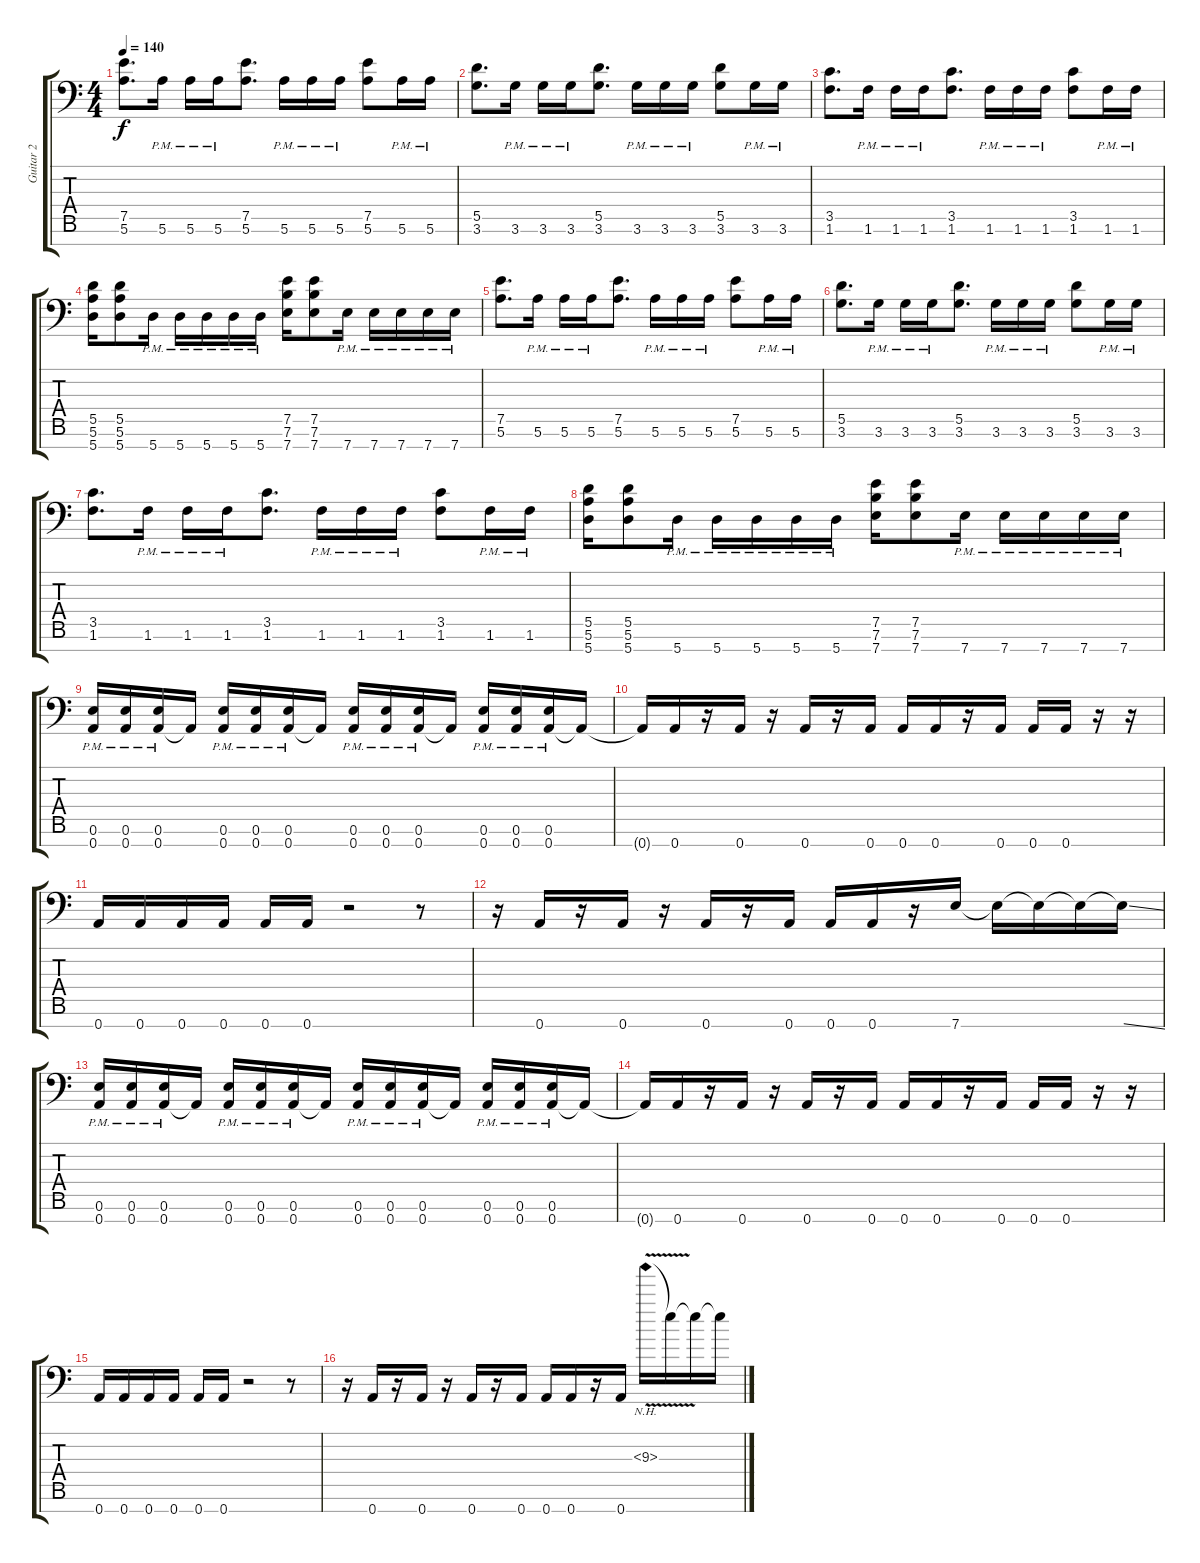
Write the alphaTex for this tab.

\track ("Guitar 2" "Guitar 2") {instrument distortionguitar}
\staff {score tabs}
\tuning (E4 B3 G3 D3 A2 E2 A1) {hide}
\ts (4 4)
\tempo 140
\clef f4
\ks c
(7.5 5.6).8{d dy f} 5.6{pm}.16 5.6{pm}.16 5.6{pm}.16 (7.5 5.6).8{d} 5.6{pm}.16 5.6{pm}.16 5.6{pm}.16 (7.5 5.6).8 5.6{pm}.16 5.6{pm}.16 |
(5.5 3.6).8{d} 3.6{pm}.16 3.6{pm}.16 3.6{pm}.16 (5.5 3.6).8{d} 3.6{pm}.16 3.6{pm}.16 3.6{pm}.16 (5.5 3.6).8 3.6{pm}.16 3.6{pm}.16 |
(3.5 1.6).8{d} 1.6{pm}.16 1.6{pm}.16 1.6{pm}.16 (3.5 1.6).8{d} 1.6{pm}.16 1.6{pm}.16 1.6{pm}.16 (3.5 1.6).8 1.6{pm}.16 1.6{pm}.16 |
(5.5 5.6 5.7).16 (5.5 5.6 5.7).8 5.7{pm}.16 5.7{pm}.16 5.7{pm}.16 5.7{pm}.16 5.7{pm}.16 (7.5 7.6 7.7).16 (7.5 7.6 7.7).8 7.7{pm}.16 7.7{pm}.16 7.7{pm}.16 7.7{pm}.16 7.7{pm}.16 |
(7.5 5.6).8{d} 5.6{pm}.16 5.6{pm}.16 5.6{pm}.16 (7.5 5.6).8{d} 5.6{pm}.16 5.6{pm}.16 5.6{pm}.16 (7.5 5.6).8 5.6{pm}.16 5.6{pm}.16 |
(5.5 3.6).8{d} 3.6{pm}.16 3.6{pm}.16 3.6{pm}.16 (5.5 3.6).8{d} 3.6{pm}.16 3.6{pm}.16 3.6{pm}.16 (5.5 3.6).8 3.6{pm}.16 3.6{pm}.16 |
(3.5 1.6).8{d} 1.6{pm}.16 1.6{pm}.16 1.6{pm}.16 (3.5 1.6).8{d} 1.6{pm}.16 1.6{pm}.16 1.6{pm}.16 (3.5 1.6).8 1.6{pm}.16 1.6{pm}.16 |
(5.5 5.6 5.7).16 (5.5 5.6 5.7).8 5.7{pm}.16 5.7{pm}.16 5.7{pm}.16 5.7{pm}.16 5.7{pm}.16 (7.5 7.6 7.7).16 (7.5 7.6 7.7).8 7.7{pm}.16 7.7{pm}.16 7.7{pm}.16 7.7{pm}.16 7.7{pm}.16 |
(0.6{pm} 0.7{pm}).16 (0.6{pm} 0.7{pm}).16 (0.6{pm} 0.7{pm}).16 0.7{t}.16 (0.6{pm} 0.7{pm}).16 (0.6{pm} 0.7{pm}).16 (0.6{pm} 0.7{pm}).16 0.7{t}.16 (0.6{pm} 0.7{pm}).16 (0.6{pm} 0.7{pm}).16 (0.6{pm} 0.7{pm}).16 0.7{t}.16 (0.6{pm} 0.7{pm}).16 (0.6{pm} 0.7{pm}).16 (0.6{pm} 0.7{pm}).16 0.7{t}.16 |
0.7{t}.16 0.7.16 r.16 0.7.16 r.16 0.7.16 r.16 0.7.16 0.7.16 0.7.16 r.16 0.7.16 0.7.16 0.7.16 r.16 r.16 |
0.7.16 0.7.16 0.7.16 0.7.16 0.7.16 0.7.16 r.2 r.8 |
r.16 0.7.16 r.16 0.7.16 r.16 0.7.16 r.16 0.7.16 0.7.16 0.7.16 r.16 7.7.16 7.7{t}.16 7.7{t}.16 7.7{t}.16 7.7{ss t}.16 |
(0.6{pm} 0.7{pm}).16 (0.6{pm} 0.7{pm}).16 (0.6{pm} 0.7{pm}).16 0.7{t}.16 (0.6{pm} 0.7{pm}).16 (0.6{pm} 0.7{pm}).16 (0.6{pm} 0.7{pm}).16 0.7{t}.16 (0.6{pm} 0.7{pm}).16 (0.6{pm} 0.7{pm}).16 (0.6{pm} 0.7{pm}).16 0.7{t}.16 (0.6{pm} 0.7{pm}).16 (0.6{pm} 0.7{pm}).16 (0.6{pm} 0.7{pm}).16 0.7{t}.16 |
0.7{t}.16 0.7.16 r.16 0.7.16 r.16 0.7.16 r.16 0.7.16 0.7.16 0.7.16 r.16 0.7.16 0.7.16 0.7.16 r.16 r.16 |
0.7.16 0.7.16 0.7.16 0.7.16 0.7.16 0.7.16 r.2 r.8 |
r.16 0.7.16 r.16 0.7.16 r.16 0.7.16 r.16 0.7.16 0.7.16 0.7.16 r.16 0.7.16 9.3{nh v}.16 9.3{t}.16 9.3{t}.16 9.3{t}.16
